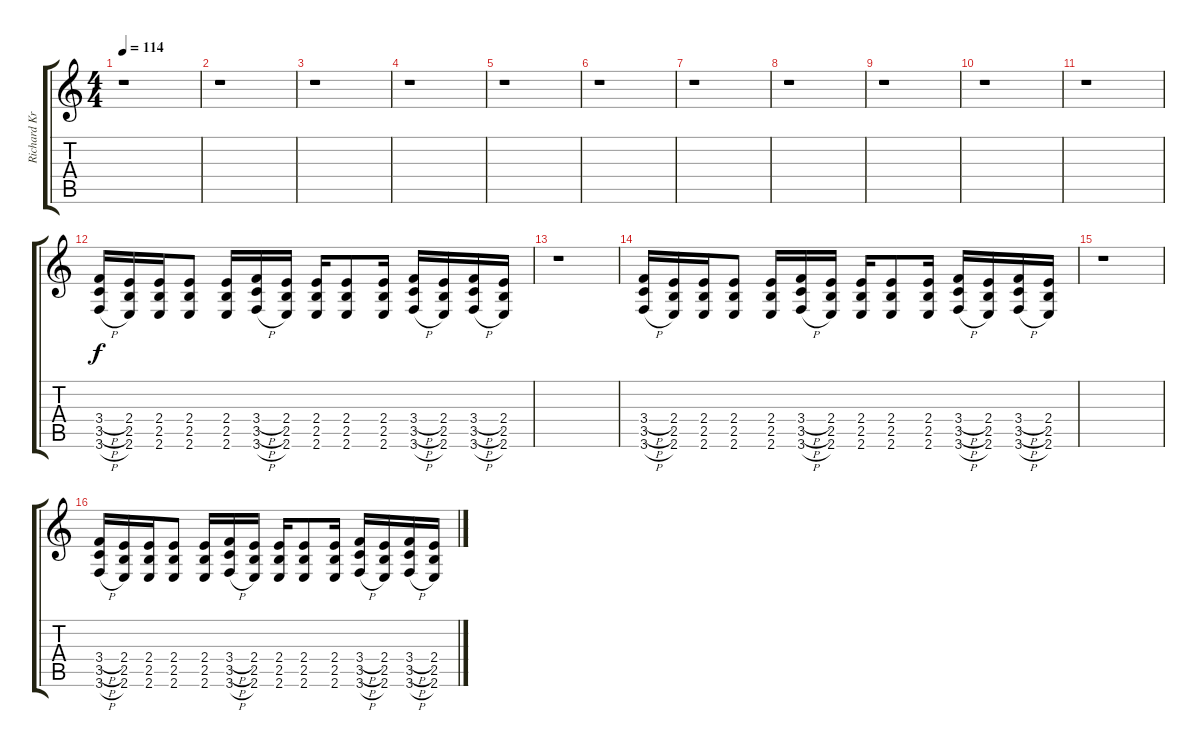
\track ("Richard Kruspe [Gtr. I]" "Richard Kr") {instrument distortionguitar}
\staff {score tabs}
\tuning (E4 B3 G3 D3 A2 D2) {hide}
\ts (4 4)
\tempo 114
\clef g2
\ks c
r.1{dy f} |
r.1 |
r.1 |
r.1 |
r.1 |
r.1 |
r.1 |
r.1 |
r.1 |
r.1 |
r.1 |
(3.4{h} 3.5{h} 3.6{h}).16 (2.4 2.5 2.6).16 (2.4 2.5 2.6).16 (2.4 2.5 2.6).8 (2.4 2.5 2.6).16 (3.4{h} 3.5{h} 3.6{h}).16 (2.4 2.5 2.6).16 (2.4 2.5 2.6).16 (2.4 2.5 2.6).8 (2.4 2.5 2.6).16 (3.4{h} 3.5{h} 3.6{h}).16 (2.4 2.5 2.6).16 (3.4{h} 3.5{h} 3.6{h}).16 (2.4 2.5 2.6).16 |
r.1 |
(3.4{h} 3.5{h} 3.6{h}).16 (2.4 2.5 2.6).16 (2.4 2.5 2.6).16 (2.4 2.5 2.6).8 (2.4 2.5 2.6).16 (3.4{h} 3.5{h} 3.6{h}).16 (2.4 2.5 2.6).16 (2.4 2.5 2.6).16 (2.4 2.5 2.6).8 (2.4 2.5 2.6).16 (3.4{h} 3.5{h} 3.6{h}).16 (2.4 2.5 2.6).16 (3.4{h} 3.5{h} 3.6{h}).16 (2.4 2.5 2.6).16 |
r.1 |
(3.4{h} 3.5{h} 3.6{h}).16 (2.4 2.5 2.6).16 (2.4 2.5 2.6).16 (2.4 2.5 2.6).8 (2.4 2.5 2.6).16 (3.4{h} 3.5{h} 3.6{h}).16 (2.4 2.5 2.6).16 (2.4 2.5 2.6).16 (2.4 2.5 2.6).8 (2.4 2.5 2.6).16 (3.4{h} 3.5{h} 3.6{h}).16 (2.4 2.5 2.6).16 (3.4{h} 3.5{h} 3.6{h}).16 (2.4 2.5 2.6).16
